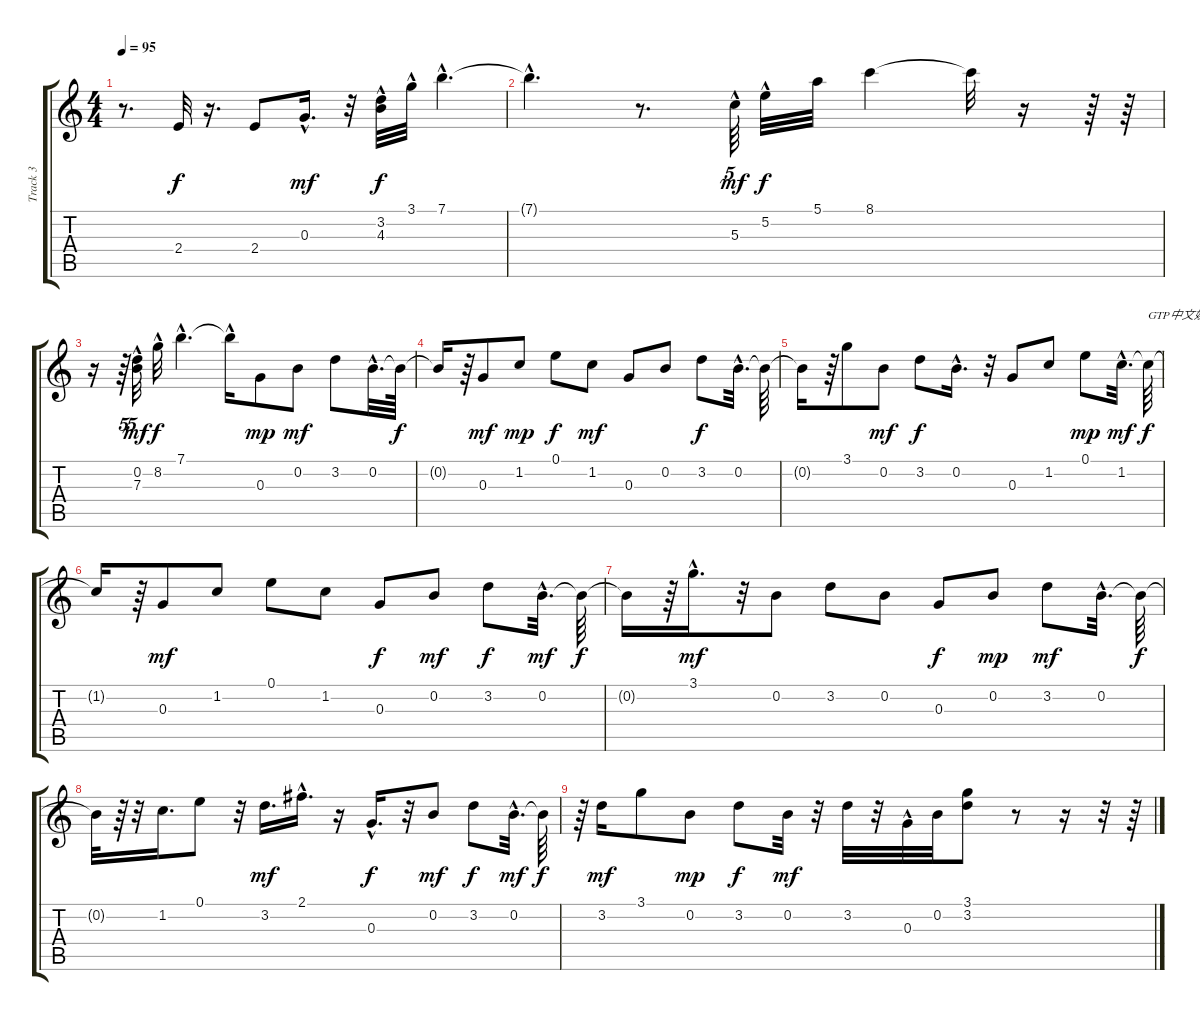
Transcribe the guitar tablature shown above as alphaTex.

\track ("Track 3" "Track 3") {instrument electricguitarclean}
\staff {score tabs}
\tuning (E4 B3 G3 D3 A2 E2) {hide}
\ts (4 4)
\tempo 95
\clef g2
\ks c
r.8{d dy f instrument electricguitarclean} 2.4.32 r.16{d} 2.4.8 0.3{hac}.16{d dy mf} r.32 (3.2{hac} 4.3{hac}).32{dy f} 3.1{hac}.32 7.1{hac}.4{d} |
7.1{hac t}.4{d} r.8{d} 5.3{hac}.64{tu (5 4) dy mf} 5.2{hac}.32{dy f} 5.1.32 8.1.4 8.1{t}.32 r.16 r.64 r.64 |
r.16 r.64{tu (5 4)} (0.2{hac} 7.3).32{tu (5 4) dy mf} 8.2{hac}.32{dy f} 7.1{hac}.4{d} 7.1{hac t}.16 0.3.8{dy mp} 0.2.8{dy mf} 3.2.8 0.2{hac}.32{d} 0.2{t}.64{dy f} |
0.2{t}.16 r.64 0.3.8{dy mf} 1.2.8{dy mp} 0.1.8{dy f} 1.2.8{dy mf} 0.3.8 0.2.8 3.2.8{dy f} 0.2{hac}.32{d} 0.2{t}.64 |
0.2{t}.16 r.64 3.1.8 0.2.8{dy mf} 3.2.8{dy f} 0.2{hac}.16{d} r.32 0.3.8 1.2.8 0.1.8{dy mp} 1.2{hac}.32{d dy mf} 1.2{t}.64{txt "GTP中文娱乐网为您提供优秀的谱子" dy f} |
1.2{t}.16 r.64 0.3.8{dy mf} 1.2.8 0.1.8 1.2.8 0.3.8{dy f} 0.2.8{dy mf} 3.2.8{dy f} 0.2{hac}.32{d dy mf} 0.2{t}.64{dy f} |
0.2{t}.16 r.64 3.1{hac}.16{d dy mf} r.32 0.2.8 3.2.8 0.2.8 0.3.8{dy f} 0.2.8{dy mp} 3.2.8{dy mf} 0.2{hac}.32{d} 0.2{t}.64{dy f} |
0.2{t}.32 r.64 r.32 1.2.16{d} 0.1.8 r.32 3.2.16{d dy mf} 2.1{hac}.16{d} r.16 0.3{hac}.16{d dy f} r.32 0.2.8{dy mf} 3.2.8{dy f} 0.2{hac}.32{d dy mf} 0.2{t}.64{dy f} |
r.64 3.2.16{dy mf} 3.1.8 0.2.8{dy mp} 3.2.8{dy f} 0.2.32{dy mf} r.32 3.2.32 r.32 0.3{hac}.32 0.2.32 (3.1 3.2).8 r.8 r.16 r.32 r.64
